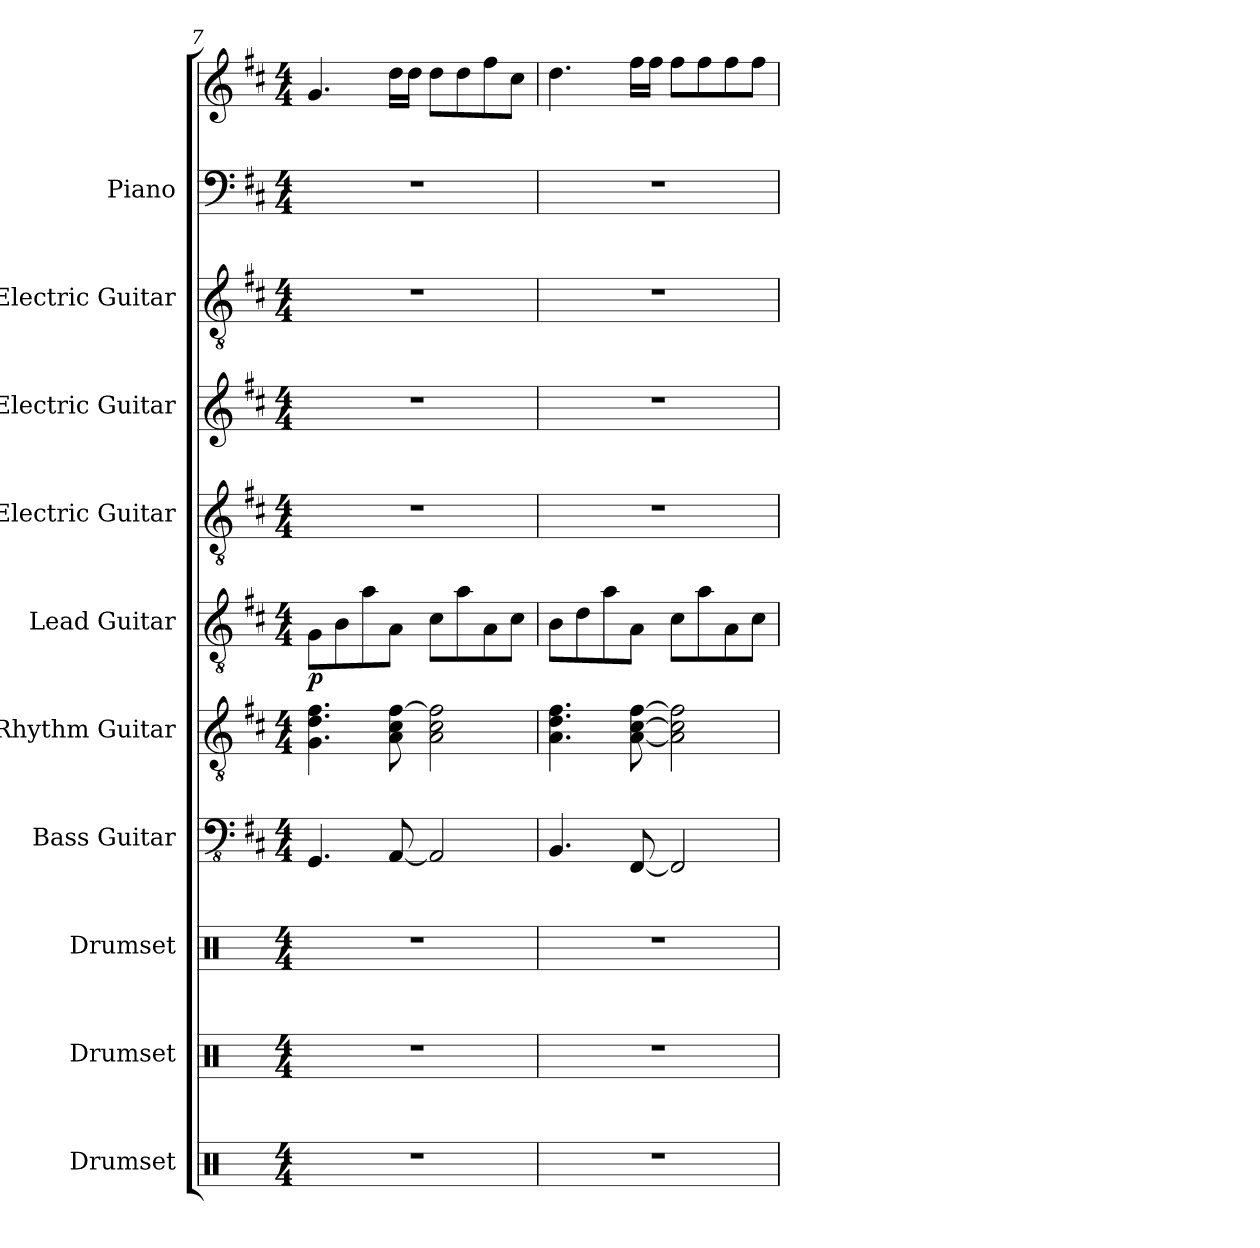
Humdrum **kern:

**kern	**kern	**kern	**kern	**kern	**kern	**dynam	**kern	**kern	**kern	**kern	**kern
*part10	*part9	*part8	*part7	*part6	*part5	*part5	*part4	*part3	*part2	*part1	*part1
*staff11	*staff10	*staff9	*staff8	*staff7	*staff6	*staff6	*staff5	*staff4	*staff3	*staff2	*staff1
*I"Drumset	*I"Drumset	*I"Drumset	*I"Bass Guitar	*I"Rhythm Guitar	*I"Lead Guitar	*	*I"Electric Guitar	*I"Electric Guitar	*I"Electric Guitar	*I"Piano	*
*I'Drs.	*I'Drs.	*I'Drs.	*I'B. Gtr.	*I'R. Gtr.	*I'L. Gtr.	*	*I'El. Guit.	*I'El. Guit.	*I'El. Guit.	*I'Pno.	*
*clefX	*clefX	*clefX	*clefFv4	*clefGv2	*clefGv2	*	*clefGv2	*clefG2	*clefGv2	*clefF4	*clefG2
*k[]	*k[]	*k[]	*k[f#c#]	*k[f#c#]	*k[f#c#]	*	*k[f#c#]	*k[f#c#]	*k[f#c#]	*k[f#c#]	*k[f#c#]
*M4/4	*M4/4	*M4/4	*M4/4	*M4/4	*M4/4	*	*M4/4	*M4/4	*M4/4	*M4/4	*M4/4
=7	=7	=7	=7	=7	=7	=7	=7	=7	=7	=7	=7
!	!	!	!	!	!	!LO:DY:b	!	!	!	!	!
1r	1r	1r	4.GGG/	4.G\ 4.d\ 4.f#\	8G\L	p	1r	1r	1r	1r	4.g/
.	.	.	.	.	8B\	.	.	.	.	.	.
.	.	.	.	.	8a\	.	.	.	.	.	.
.	.	.	[8AAA/	8A\ 8c#\ [8f#\	8A\J	.	.	.	.	.	16dd\LL
.	.	.	.	.	.	.	.	.	.	.	16dd\JJ
.	.	.	2AAA/]	2A\ 2c#\ 2f#\]	8c#\L	.	.	.	.	.	8dd\L
.	.	.	.	.	8a\	.	.	.	.	.	8dd\
.	.	.	.	.	8A\	.	.	.	.	.	8ff#\
.	.	.	.	.	8c#\J	.	.	.	.	.	8cc#\J
!!LO:PB:g=z
=8	=8	=8	=8	=8	=8	=8	=8	=8	=8	=8	=8
1r	1r	1r	4.BBB/	4.A\ 4.d\ 4.f#\	8B\L	.	1r	1r	1r	1r	4.dd\
.	.	.	.	.	8d\	.	.	.	.	.	.
.	.	.	.	.	8a\	.	.	.	.	.	.
.	.	.	[8FFF#/	[8A\ [8c#\ [8f#\	8A\J	.	.	.	.	.	16ff#\LL
.	.	.	.	.	.	.	.	.	.	.	16ff#\JJ
.	.	.	2FFF#/]	2A\] 2c#\] 2f#\]	8c#\L	.	.	.	.	.	8ff#\L
.	.	.	.	.	8a\	.	.	.	.	.	8ff#\
.	.	.	.	.	8A\	.	.	.	.	.	8ff#\
.	.	.	.	.	8c#\J	.	.	.	.	.	8ff#\J
=	=	=	=	=	=	=	=	=	=	=	=
*-	*-	*-	*-	*-	*-	*-	*-	*-	*-	*-	*-
